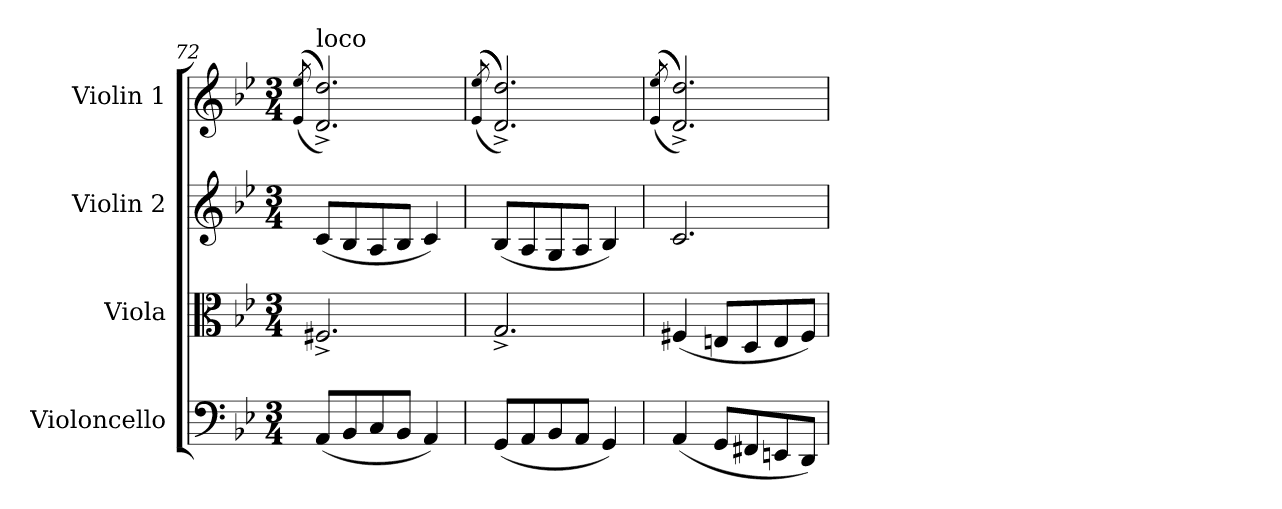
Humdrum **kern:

**kern	**kern	**kern	**kern
*part4	*part3	*part2	*part1
*staff4	*staff3	*staff2	*staff1
*I"Violoncello	*I"Viola	*I"Violin 2	*I"Violin 1
*I'Vc	*I'Vla	*I'Vln	*I'Vln
*clefF4	*clefC3	*clefG2	*clefG2
*k[b-e-]	*k[b-e-]	*k[b-e-]	*k[b-e-]
*M3/4	*M3/4	*M3/4	*M3/4
=72	=72	=72	=72
.	.	.	(((8qe-/ 8qee-/
!	!	!	!LO:TX:a:t=loco
(<8AA/L	2.F#X^/	(8c/L	2.d/^ 2.dd/^)))
8BB-/	.	8B-/	.
8C/	.	8A/	.
8BB-/J	.	8B-/J	.
4AA/)	.	4c/)	.
!!LO:PB:g=z
=73	=73	=73	=73
.	.	.	(((8qe-/ 8qee-/
(<8GG/L	2.G^/	(8B-/L	2.d/^ 2.dd/^)))
8AA/	.	8A/	.
8BB-/	.	8G/	.
8AA/J	.	8A/J	.
4GG/)	.	4B-/)	.
=74	=74	=74	=74
.	.	.	(((8qe-/ 8qee-/
(<4AA/	(4F#X/	2.c/	2.d/^ 2.dd/^)))
8GG/L	8En/L	.	.
8FF#X/	8D/	.	.
8EEn/	8E/	.	.
8DD/J)	8F#/J)	.	.
=	=	=	=
*-	*-	*-	*-
